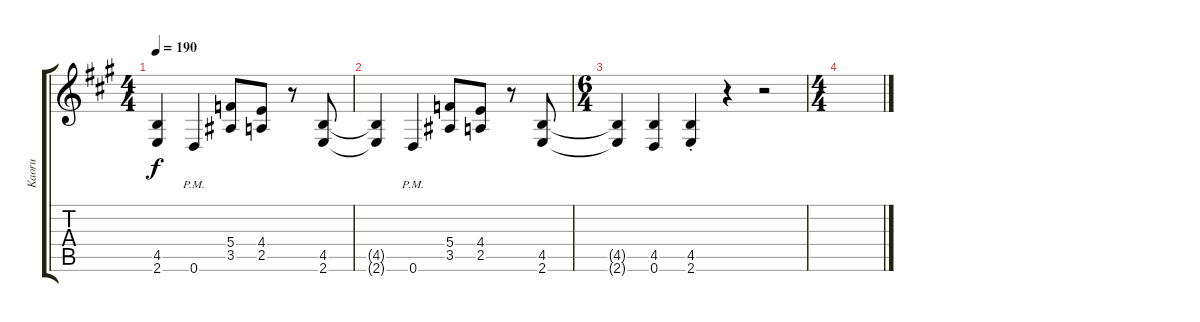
\track ("Kaoru" "Kaoru") {instrument distortionguitar}
\staff {score tabs}
\tuning (D4 A3 F3 C3 G2 D2) {hide}
\ts (4 4)
\tempo 190
\clef g2
\ks a
(4.5{t} 2.6{t}).4{dy f} 0.6{pm}.4 (5.4 3.5).8 (4.4 2.5).8 r.8 (4.5 2.6).8 |
(4.5{t} 2.6{t}).4 0.6{pm}.4 (5.4 3.5).8 (4.4 2.5).8 r.8 (4.5 2.6).8 |
\ts (6 4)
(4.5{t} 2.6{t}).4 (4.5 0.6).4 (4.5{st} 2.6{st}).4 r.4 r.2 |
\ts (4 4)
